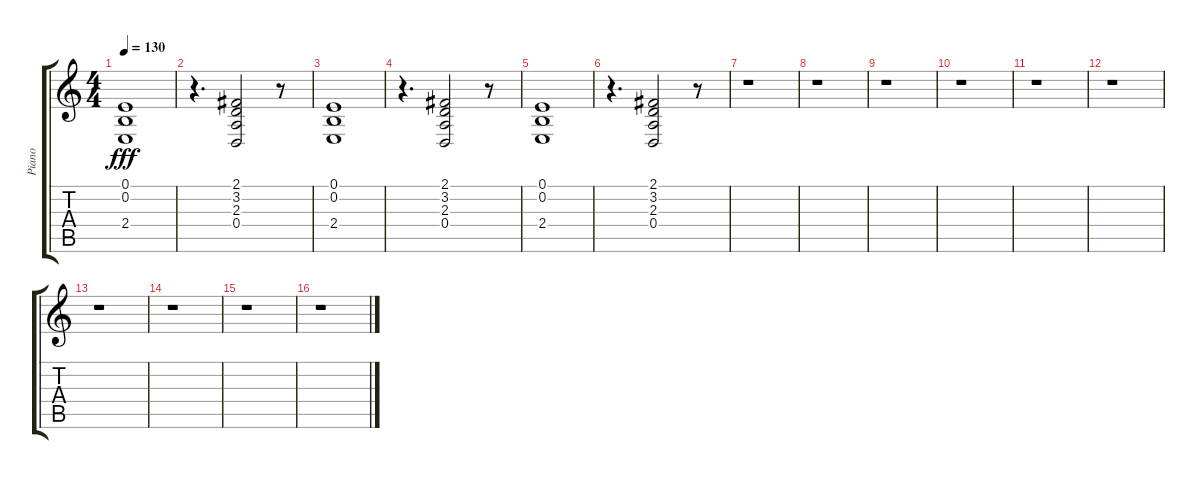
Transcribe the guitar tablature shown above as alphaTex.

\track ("Piano" "Piano") {instrument acousticgrandpiano}
\staff {score tabs}
\tuning (E4 B3 G3 D3 A2 E2) {hide}
\ts (4 4)
\tempo 130
\clef g2
\ks c
(0.1 0.2 2.4).1{dy fff} |
r.4{d} (2.1 3.2 2.3 0.4).2 r.8 |
(0.1 0.2 2.4).1 |
r.4{d} (2.1 3.2 2.3 0.4).2 r.8 |
(0.1 0.2 2.4).1 |
r.4{d} (2.1 3.2 2.3 0.4).2 r.8 |
r.1 |
r.1 |
r.1 |
r.1 |
r.1 |
r.1 |
r.1 |
r.1 |
r.1 |
r.1
